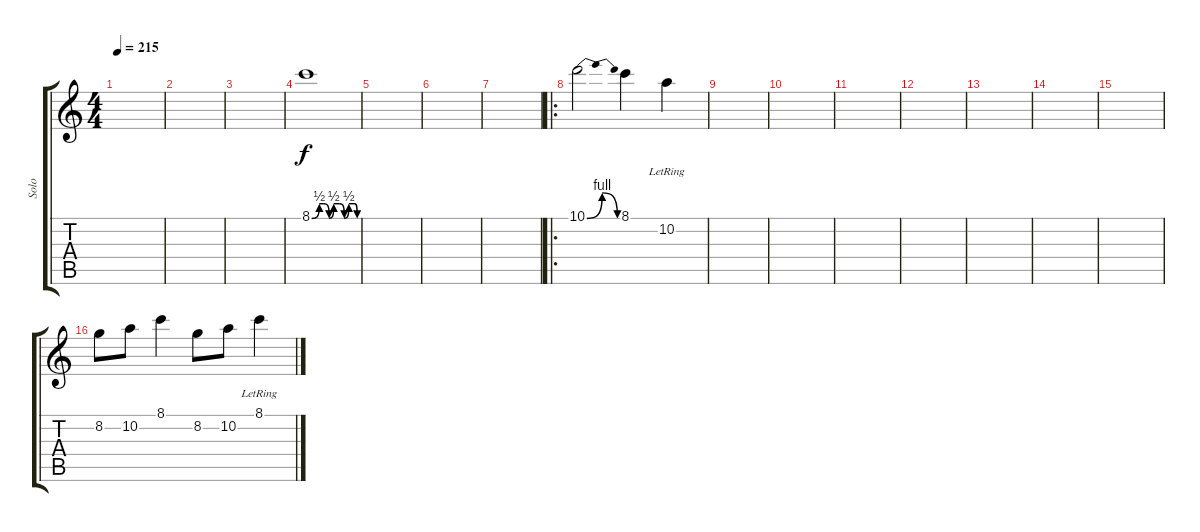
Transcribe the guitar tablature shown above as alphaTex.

\track ("Solo" "Solo") {instrument electricguitarjazz}
\staff {score tabs}
\tuning (E4 B3 G3 D3 A2 E2) {hide}
\ts (4 4)
\tempo 215
\clef g2
\ks c
|
|
|
8.1{be (custom 0 0 10 2 16 2 23 0 29 2 37 2 43 0 49 2 57 2 60 0)}.1 |
|
|
|
\ro
10.1{be (bendrelease 0 0 13 4 30 4 60 0)}.2 8.1.4 10.2{lr}.4 |
|
|
|
|
|
|
|
8.2.8 10.2.8 8.1.4 8.2.8 10.2.8 8.1{lr}.4
